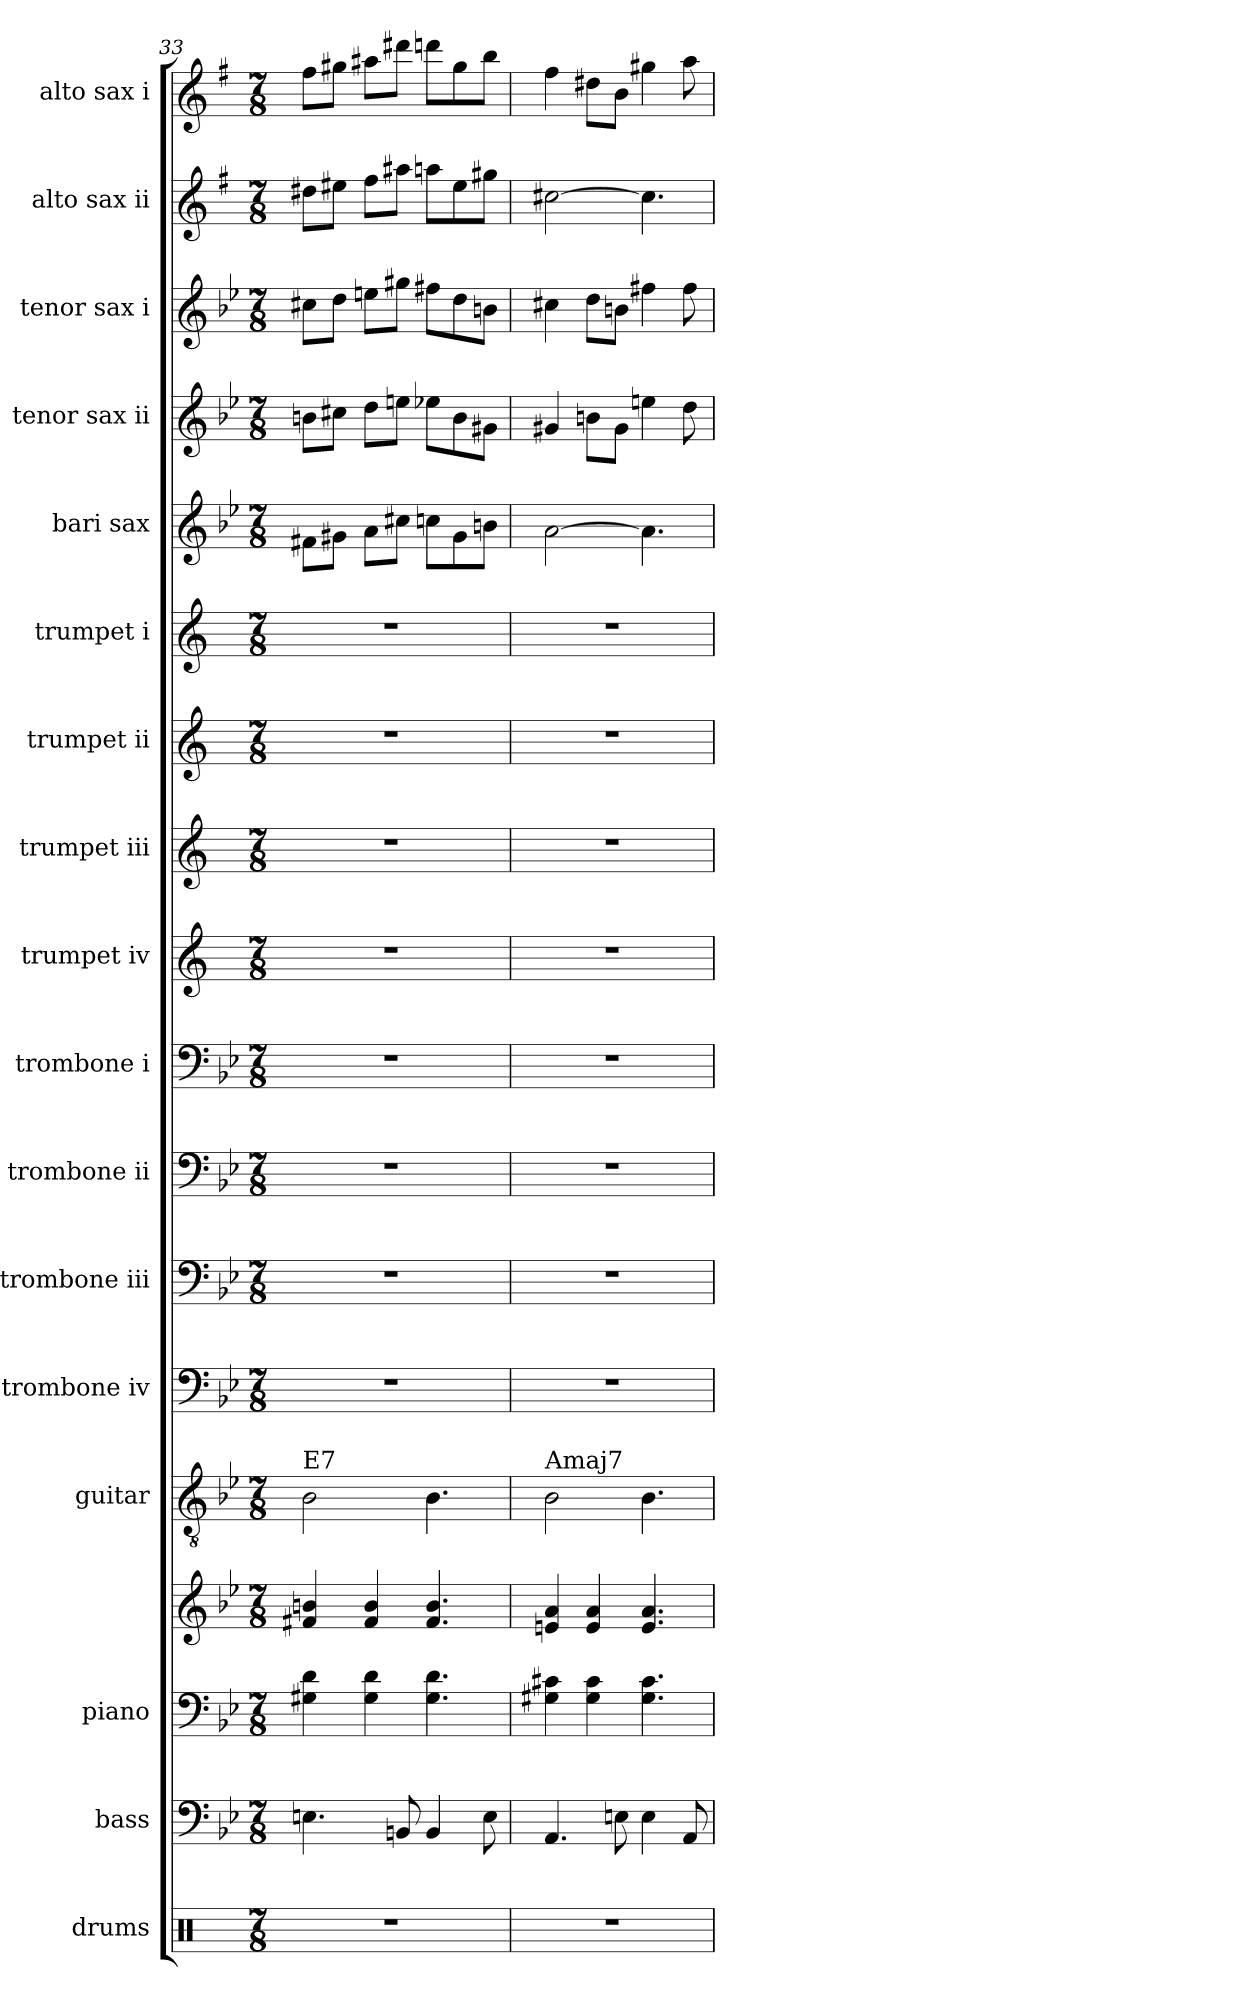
**kern	**kern	**kern	**kern	**kern	**kern	**kern	**kern	**kern	**kern	**kern	**kern	**kern	**kern	**kern	**kern	**kern	**kern
*part17	*part16	*part15	*part15	*part14	*part13	*part12	*part11	*part10	*part9	*part8	*part7	*part6	*part5	*part4	*part3	*part2	*part1
*staff18	*staff17	*staff16	*staff15	*staff14	*staff13	*staff12	*staff11	*staff10	*staff9	*staff8	*staff7	*staff6	*staff5	*staff4	*staff3	*staff2	*staff1
*I"drums	*I"bass	*I"piano	*	*I"guitar	*I"trombone iv	*I"trombone iii	*I"trombone ii	*I"trombone i	*I"trumpet iv	*I"trumpet iii	*I"trumpet ii	*I"trumpet i	*I"bari sax	*I"tenor sax ii	*I"tenor sax i	*I"alto sax ii	*I"alto sax i
*I'drs.	*I'bass	*I'pno.	*	*I'gtr.	*I'tbn. iv	*I'tbn. iii	*I'tbn. ii	*I'tbn. i	*I'tpt. iv	*I'tpt. iii	*I'tpt. ii	*I'tpt. i	*I'bari	*I'tenor ii	*I'tenor i	*I'alto ii	*I'alto i
*clefX	*clefF4	*clefF4	*clefG2	*clefGv2	*clefF4	*clefF4	*clefF4	*clefF4	*clefG2	*clefG2	*clefG2	*clefG2	*clefG2	*clefG2	*clefG2	*clefG2	*clefG2
*	*ITrd7c12	*	*	*	*	*	*	*	*ITrd1c2	*ITrd1c2	*ITrd1c2	*ITrd1c2	*ITrd12c21	*ITrd8c14	*ITrd8c14	*ITrd5c9	*ITrd5c9
*k[]	*k[b-e-]	*k[b-e-]	*k[b-e-]	*k[b-e-]	*k[b-e-]	*k[b-e-]	*k[b-e-]	*k[b-e-]	*k[b-e-]	*k[b-e-]	*k[b-e-]	*k[b-e-]	*k[b-e-]	*k[b-e-]	*k[b-e-]	*k[b-e-]	*k[b-e-]
*M7/8	*M7/8	*M7/8	*M7/8	*M7/8	*M7/8	*M7/8	*M7/8	*M7/8	*M7/8	*M7/8	*M7/8	*M7/8	*M7/8	*M7/8	*M7/8	*M7/8	*M7/8
=33	=33	=33	=33	=33	=33	=33	=33	=33	=33	=33	=33	=33	=33	=33	=33	=33	=33
!	!	!	!	!LO:TX:a:t=E7	!	!	!	!	!	!	!	!	!	!	!	!	!
2..r	4.EEn\	4G#X\ 4d\	4f#X/ 4bn/	2B-\	2..r	2..r	2..r	2..r	2..r	2..r	2..r	2..r	8F#X\L	8Bn\L	8c#X\L	8f#X\L	8a\L
.	.	.	.	.	.	.	.	.	.	.	.	.	8G#X\J	8c#X\J	8d\J	8g#X\J	8bn\J
.	.	4G#\ 4d\	4f#/ 4b/	.	.	.	.	.	.	.	.	.	8A\L	8d\L	8en\L	8a\L	8cc#X\L
.	8BBBn/	.	.	.	.	.	.	.	.	.	.	.	8c#X\J	8en\J	8g#X\J	8cc#X\J	8ff#X\J
.	4BBB/	4.G#\ 4.d\	4.f#/ 4.b/	4.B-\	.	.	.	.	.	.	.	.	8cn\L	8e-X\L	8f#X\L	8ccn\L	8ffn\L
.	.	.	.	.	.	.	.	.	.	.	.	.	8G#\	8B\	8d\	8g#\	8b\
.	8EE\	.	.	.	.	.	.	.	.	.	.	.	8Bn\J	8G#X\J	8Bn\J	8bn\J	8dd\J
=34	=34	=34	=34	=34	=34	=34	=34	=34	=34	=34	=34	=34	=34	=34	=34	=34	=34
!	!	!	!	!LO:TX:a:t=Amaj7	!	!	!	!	!	!	!	!	!	!	!	!	!
2..r	4.AAA/	4G#X\ 4c#X\	4en/ 4a/	2B-\	2..r	2..r	2..r	2..r	2..r	2..r	2..r	2..r	[2A\	4G#X/	4c#X\	[2en\	4a\
.	.	4G#\ 4c#\	4e/ 4a/	.	.	.	.	.	.	.	.	.	.	8Bn\L	8d\L	.	8f#X\L
.	8EEn\	.	.	.	.	.	.	.	.	.	.	.	.	8G#\J	8Bn\J	.	8d\J
.	4EE\	4.G#\ 4.c#\	4.e/ 4.a/	4.B-\	.	.	.	.	.	.	.	.	4.A\]	4en\	4f#X\	4.e\]	4bn\
.	8AAA/	.	.	.	.	.	.	.	.	.	.	.	.	8d\	8f#\	.	8cc\
=	=	=	=	=	=	=	=	=	=	=	=	=	=	=	=	=	=
*-	*-	*-	*-	*-	*-	*-	*-	*-	*-	*-	*-	*-	*-	*-	*-	*-	*-
